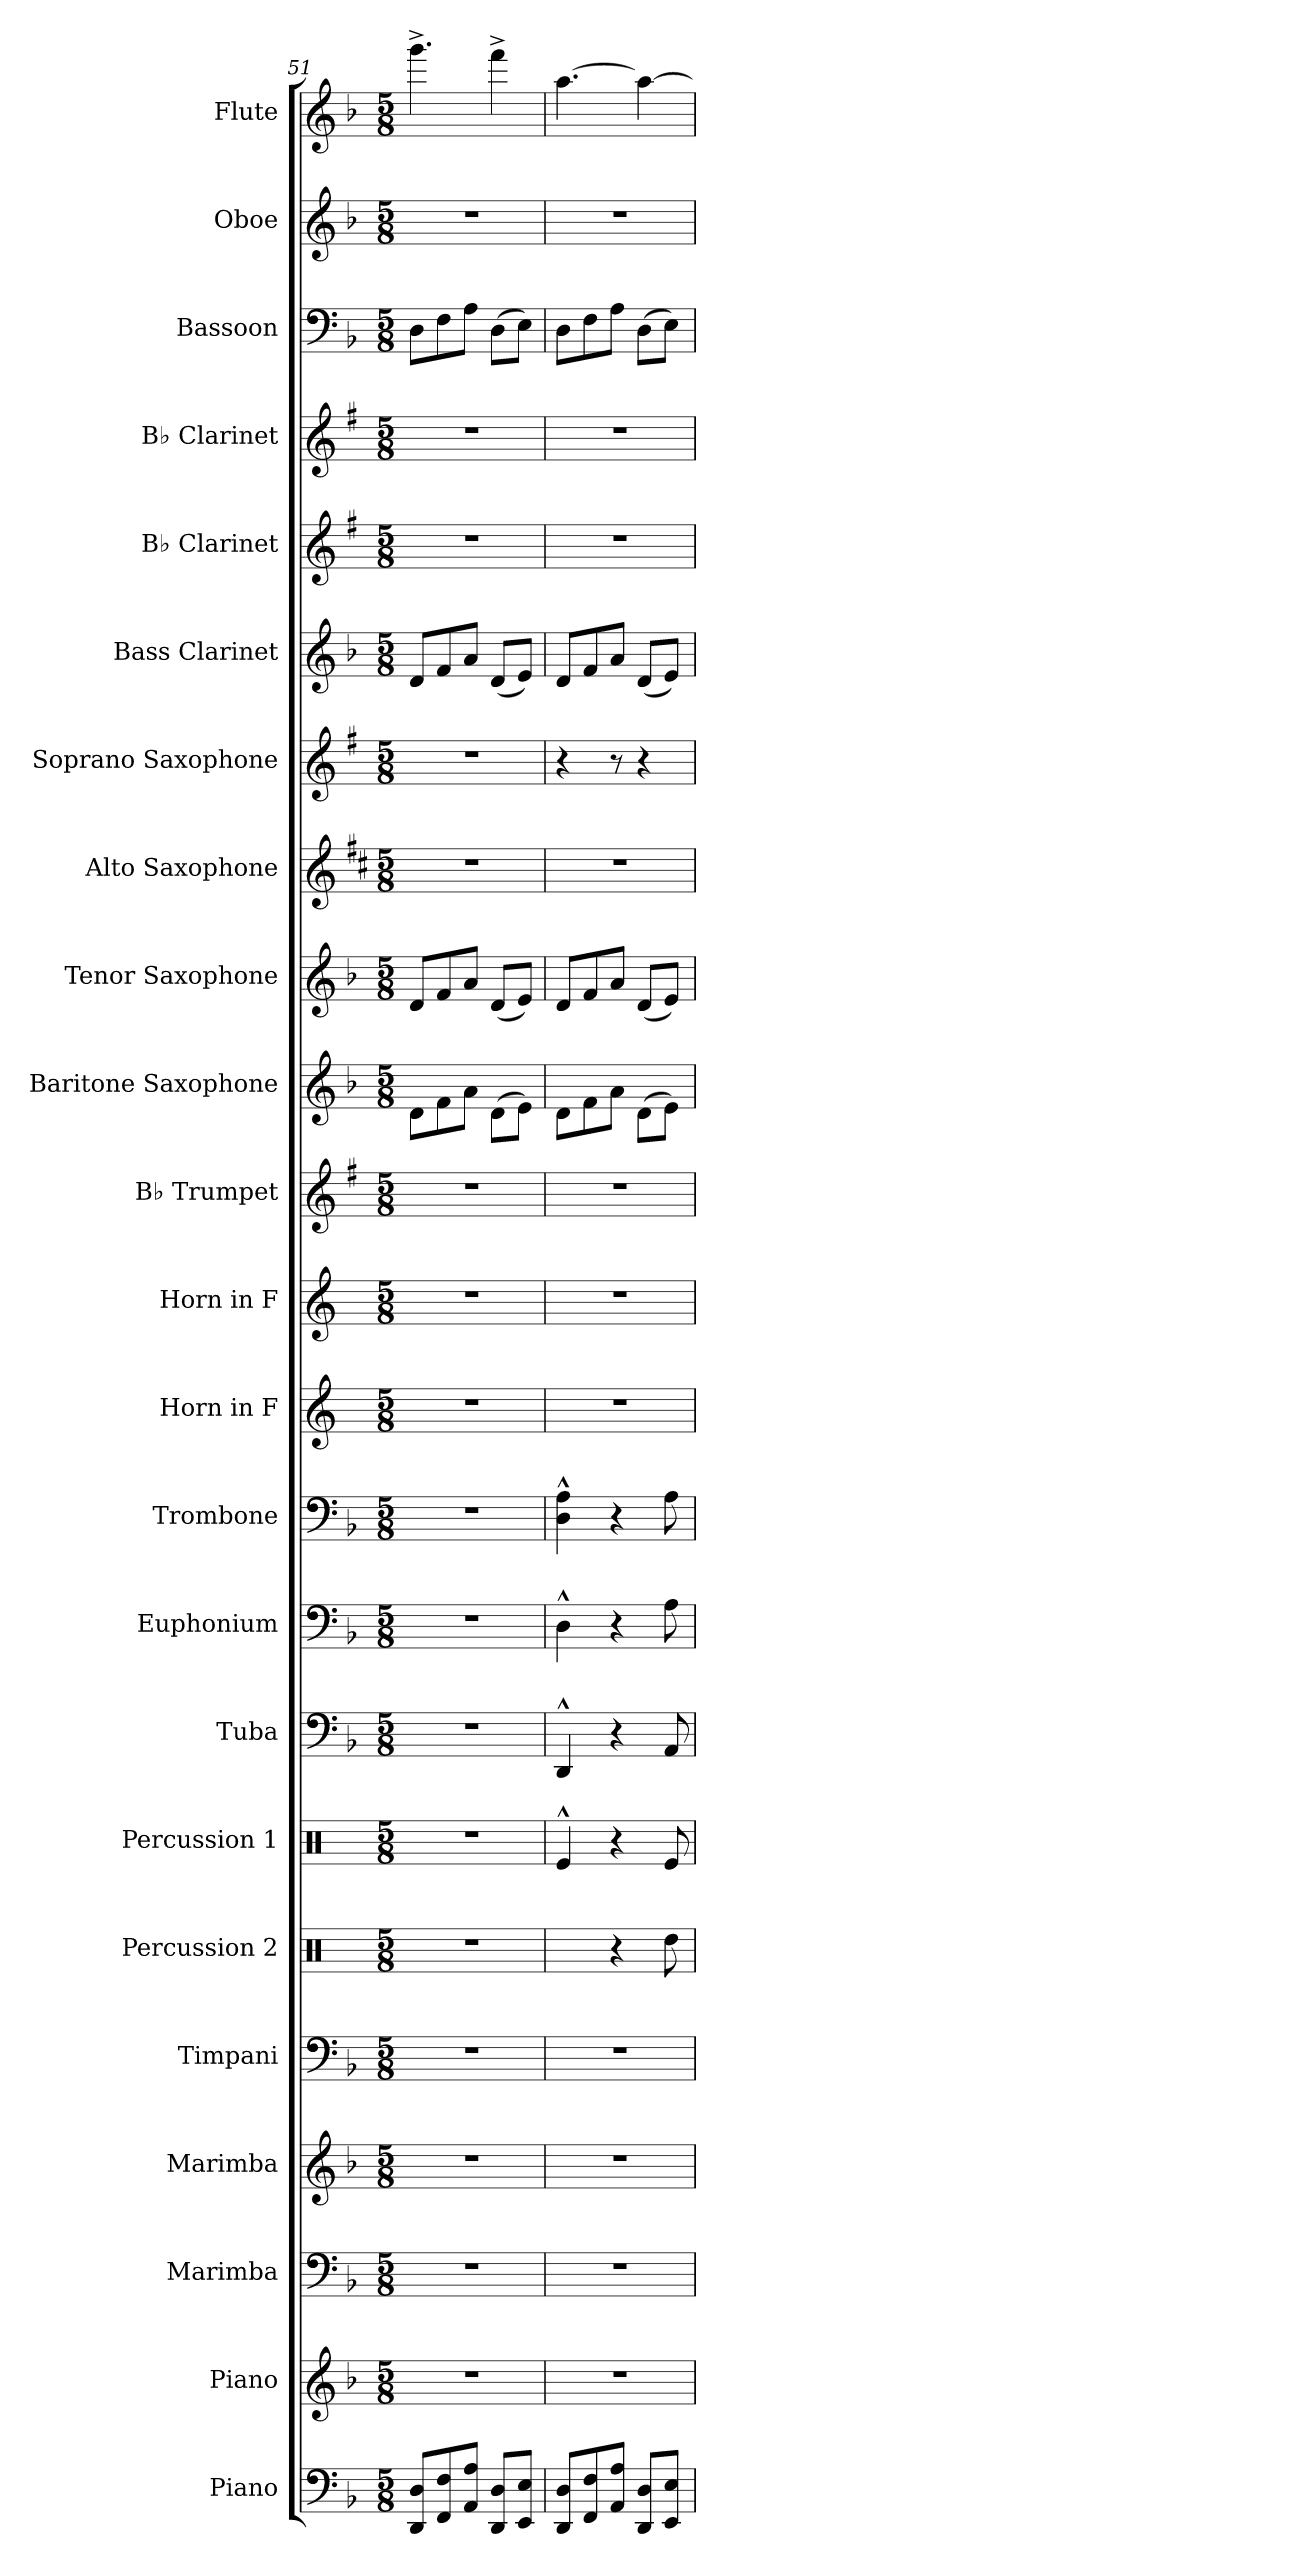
**kern	**kern	**kern	**kern	**kern	**kern	**kern	**kern	**kern	**kern	**kern	**kern	**kern	**kern	**kern	**kern	**kern	**kern	**kern	**kern	**kern	**kern	**kern
*part23	*part22	*part21	*part20	*part19	*part18	*part17	*part16	*part15	*part14	*part13	*part12	*part11	*part10	*part9	*part8	*part7	*part6	*part5	*part4	*part3	*part2	*part1
*staff23	*staff22	*staff21	*staff20	*staff19	*staff18	*staff17	*staff16	*staff15	*staff14	*staff13	*staff12	*staff11	*staff10	*staff9	*staff8	*staff7	*staff6	*staff5	*staff4	*staff3	*staff2	*staff1
*I"Piano	*I"Piano	*I"Marimba	*I"Marimba	*I"Timpani	*I"Percussion 2	*I"Percussion 1	*I"Tuba	*I"Euphonium	*I"Trombone	*I"Horn in F	*I"Horn in F	*I"B♭ Trumpet	*I"Baritone Saxophone	*I"Tenor Saxophone	*I"Alto Saxophone	*I"Soprano Saxophone	*I"Bass Clarinet	*I"B♭ Clarinet	*I"B♭ Clarinet	*I"Bassoon	*I"Oboe	*I"Flute
*I'Pno.	*I'Pno.	*I'Mrm.	*I'Mrm.	*I'Timp.	*I'Pr. 2	*I'Pr. 1	*I'Tu.	*I'Eu.	*I'Trb.	*	*	*I'B♭ Tpt.	*I'Bar. Sax.	*I'T. Sax.	*I'A. Sax.	*I'S. Sax.	*I'B. Cl.	*I'B♭ Cl.	*I'B♭ Cl.	*I'Bsn.	*I'Ob.	*I'Fl.
!!LO:PB:g=z
*clefF4	*clefG2	*clefF4	*clefG2	*clefF4	*clefX	*clefX	*clefF4	*clefF4	*clefF4	*clefG2	*clefG2	*clefG2	*clefG2	*clefG2	*clefG2	*clefG2	*clefG2	*clefG2	*clefG2	*clefF4	*clefG2	*clefG2
*	*	*	*	*	*	*	*	*	*	*ITrd4c7	*ITrd4c7	*ITrd1c2	*ITrd12c21	*ITrd8c14	*ITrd5c9	*ITrd1c2	*ITrd8c14	*ITrd1c2	*ITrd1c2	*	*	*
*k[b-]	*k[b-]	*k[b-]	*k[b-]	*k[b-]	*k[]	*k[]	*k[b-]	*k[b-]	*k[b-]	*k[b-]	*k[b-]	*k[b-]	*k[b-]	*k[b-]	*k[b-]	*k[b-]	*k[b-]	*k[b-]	*k[b-]	*k[b-]	*k[b-]	*k[b-]
*M5/8	*M5/8	*M5/8	*M5/8	*M5/8	*M5/8	*M5/8	*M5/8	*M5/8	*M5/8	*M5/8	*M5/8	*M5/8	*M5/8	*M5/8	*M5/8	*M5/8	*M5/8	*M5/8	*M5/8	*M5/8	*M5/8	*M5/8
=51	=51	=51	=51	=51	=51	=51	=51	=51	=51	=51	=51	=51	=51	=51	=51	=51	=51	=51	=51	=51	=51	=51
8DD/ 8D/L	8%5r	8%5r	8%5r	8%5r	8%5r	8%5r	8%5r	8%5r	8%5r	8%5r	8%5r	8%5r	8D\L	8D/L	8%5r	8%5r	8D/L	8%5r	8%5r	8D\L	8%5r	4.ggg^\
8FF/ 8F/	.	.	.	.	.	.	.	.	.	.	.	.	8F\	8F/	.	.	8F/	.	.	8F\	.	.
8AA/ 8A/J	.	.	.	.	.	.	.	.	.	.	.	.	8A\J	8A/J	.	.	8A/J	.	.	8A\J	.	.
8DD/ 8D/L	.	.	.	.	.	.	.	.	.	.	.	.	(8D\L	(8D/L	.	.	(8D/L	.	.	(8D\L	.	4fff^\
8EE/ 8E/J	.	.	.	.	.	.	.	.	.	.	.	.	8E\J)	8E/J)	.	.	8E/J)	.	.	8E\J)	.	.
=52	=52	=52	=52	=52	=52	=52	=52	=52	=52	=52	=52	=52	=52	=52	=52	=52	=52	=52	=52	=52	=52	=52
8DD/ 8D/L	8%5r	8%5r	8%5r	8%5r	4R^^\	4Re^^/	4DD^^/	4D^^\	4D\^^ 4A\^^	8%5r	8%5r	8%5r	8D\L	8D/L	8%5r	4r	8D/L	8%5r	8%5r	8D\L	8%5r	[4.aa\
8FF/ 8F/	.	.	.	.	.	.	.	.	.	.	.	.	8F\	8F/	.	.	8F/	.	.	8F\	.	.
8AA/ 8A/J	.	.	.	.	4r	4r	4r	4r	4r	.	.	.	8A\J	8A/J	.	8r	8A/J	.	.	8A\J	.	.
8DD/ 8D/L	.	.	.	.	.	.	.	.	.	.	.	.	(8D\L	(8D/L	.	4r	(8D/L	.	.	(8D\L	.	4aa\_
8EE/ 8E/J	.	.	.	.	8Rdd\	8Re/	8AA/	8A\	8A\	.	.	.	8E\J)	8E/J)	.	.	8E/J)	.	.	8E\J)	.	.
=	=	=	=	=	=	=	=	=	=	=	=	=	=	=	=	=	=	=	=	=	=	=
*-	*-	*-	*-	*-	*-	*-	*-	*-	*-	*-	*-	*-	*-	*-	*-	*-	*-	*-	*-	*-	*-	*-
